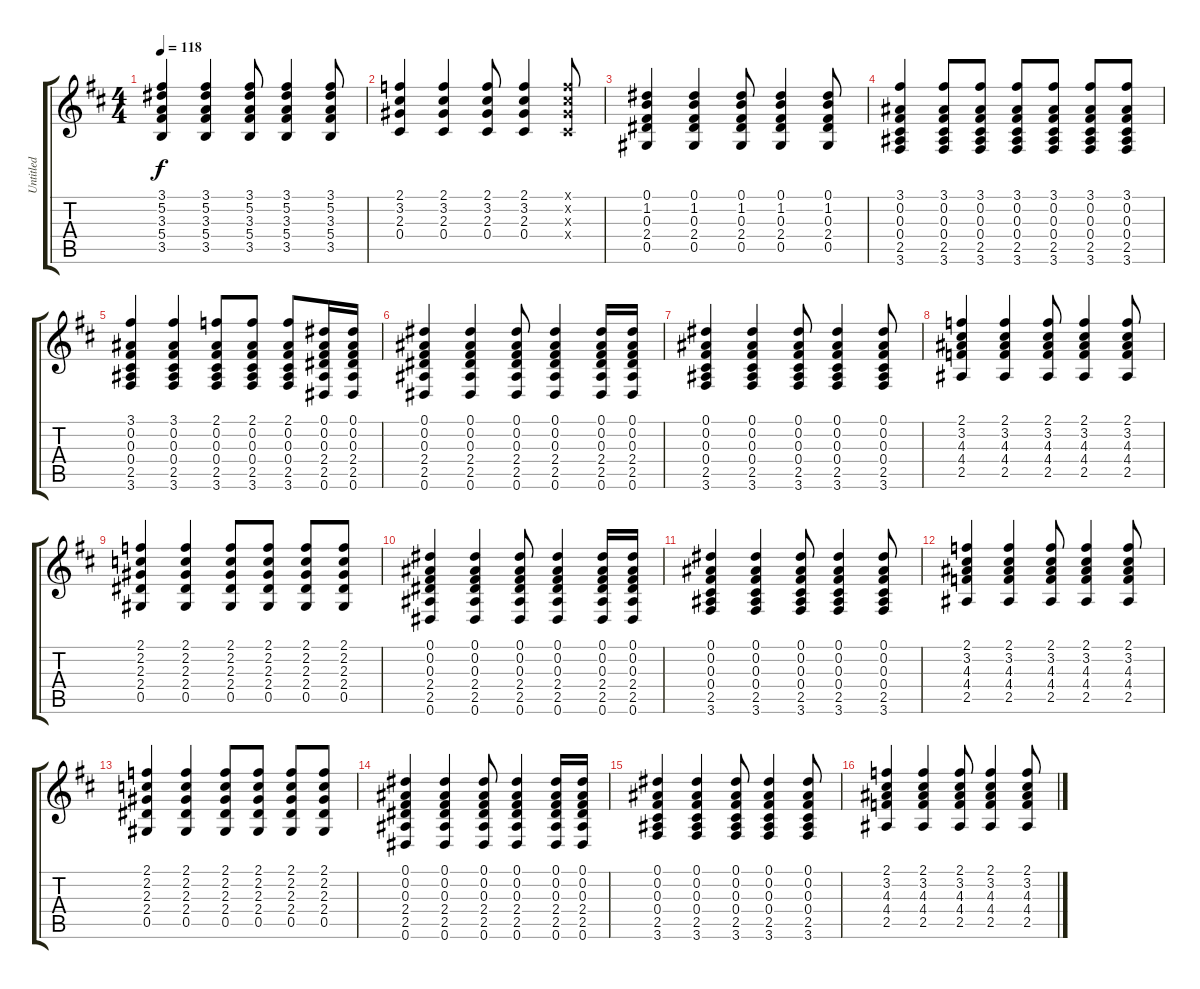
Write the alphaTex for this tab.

\track ("Untitled" "Untitled") {instrument acousticguitarsteel}
\staff {score tabs}
\tuning (Eb4 Bb3 Gb3 Db3 Ab2 Eb2) {hide}
\ts (4 4)
\tempo 118
\clef g2
\ks d
(3.1 5.2 3.3 5.4 3.5).4{dy f} (3.1 5.2 3.3 5.4 3.5).4 (3.1 5.2 3.3 5.4 3.5).8 (3.1 5.2 3.3 5.4 3.5).4 (3.1 5.2 3.3 5.4 3.5).8 |
(2.1 3.2 2.3 0.4).4 (2.1 3.2 2.3 0.4).4 (2.1 3.2 2.3 0.4).8 (2.1 3.2 2.3 0.4).4 (2.1{x} 3.2{x} 2.3{x} 0.4{x}).8 |
(0.1 1.2 0.3 2.4 0.5).4 (0.1 1.2 0.3 2.4 0.5).4 (0.1 1.2 0.3 2.4 0.5).8 (0.1 1.2 0.3 2.4 0.5).4 (0.1 1.2 0.3 2.4 0.5).8 |
(3.1 0.2 0.3 0.4 2.5 3.6).4 (3.1 0.2 0.3 0.4 2.5 3.6).8 (3.1 0.2 0.3 0.4 2.5 3.6).8 (3.1 0.2 0.3 0.4 2.5 3.6).8 (3.1 0.2 0.3 0.4 2.5 3.6).8 (3.1 0.2 0.3 0.4 2.5 3.6).8 (3.1 0.2 0.3 0.4 2.5 3.6).8 |
(3.1 0.2 0.3 0.4 2.5 3.6).4 (3.1 0.2 0.3 0.4 2.5 3.6).4 (2.1 0.2 0.3 0.4 2.5 3.6).8 (2.1 0.2 0.3 0.4 2.5 3.6).8 (2.1 0.2 0.3 0.4 2.5 3.6).8 (0.1 0.2 0.3 2.4 2.5 0.6).16 (0.1 0.2 0.3 2.4 2.5 0.6).16 |
(0.1 0.2 0.3 2.4 2.5 0.6).4 (0.1 0.2 0.3 2.4 2.5 0.6).4 (0.1 0.2 0.3 2.4 2.5 0.6).8 (0.1 0.2 0.3 2.4 2.5 0.6).4 (0.1 0.2 0.3 2.4 2.5 0.6).16 (0.1 0.2 0.3 2.4 2.5 0.6).16 |
(0.1 0.2 0.3 0.4 2.5 3.6).4 (0.1 0.2 0.3 0.4 2.5 3.6).4 (0.1 0.2 0.3 0.4 2.5 3.6).8 (0.1 0.2 0.3 0.4 2.5 3.6).4 (0.1 0.2 0.3 0.4 2.5 3.6).8 |
(2.1 3.2 4.3 4.4 2.5).4 (2.1 3.2 4.3 4.4 2.5).4 (2.1 3.2 4.3 4.4 2.5).8 (2.1 3.2 4.3 4.4 2.5).4 (2.1 3.2 4.3 4.4 2.5).8 |
(2.1 2.2 2.3 2.4 0.5).4 (2.1 2.2 2.3 2.4 0.5).4 (2.1 2.2 2.3 2.4 0.5).8 (2.1 2.2 2.3 2.4 0.5).8 (2.1 2.2 2.3 2.4 0.5).8 (2.1 2.2 2.3 2.4 0.5).8 |
(0.1 0.2 0.3 2.4 2.5 0.6).4 (0.1 0.2 0.3 2.4 2.5 0.6).4 (0.1 0.2 0.3 2.4 2.5 0.6).8 (0.1 0.2 0.3 2.4 2.5 0.6).4 (0.1 0.2 0.3 2.4 2.5 0.6).16 (0.1 0.2 0.3 2.4 2.5 0.6).16 |
(0.1 0.2 0.3 0.4 2.5 3.6).4 (0.1 0.2 0.3 0.4 2.5 3.6).4 (0.1 0.2 0.3 0.4 2.5 3.6).8 (0.1 0.2 0.3 0.4 2.5 3.6).4 (0.1 0.2 0.3 0.4 2.5 3.6).8 |
(2.1 3.2 4.3 4.4 2.5).4 (2.1 3.2 4.3 4.4 2.5).4 (2.1 3.2 4.3 4.4 2.5).8 (2.1 3.2 4.3 4.4 2.5).4 (2.1 3.2 4.3 4.4 2.5).8 |
(2.1 2.2 2.3 2.4 0.5).4 (2.1 2.2 2.3 2.4 0.5).4 (2.1 2.2 2.3 2.4 0.5).8 (2.1 2.2 2.3 2.4 0.5).8 (2.1 2.2 2.3 2.4 0.5).8 (2.1 2.2 2.3 2.4 0.5).8 |
(0.1 0.2 0.3 2.4 2.5 0.6).4 (0.1 0.2 0.3 2.4 2.5 0.6).4 (0.1 0.2 0.3 2.4 2.5 0.6).8 (0.1 0.2 0.3 2.4 2.5 0.6).4 (0.1 0.2 0.3 2.4 2.5 0.6).16 (0.1 0.2 0.3 2.4 2.5 0.6).16 |
(0.1 0.2 0.3 0.4 2.5 3.6).4 (0.1 0.2 0.3 0.4 2.5 3.6).4 (0.1 0.2 0.3 0.4 2.5 3.6).8 (0.1 0.2 0.3 0.4 2.5 3.6).4 (0.1 0.2 0.3 0.4 2.5 3.6).8 |
(2.1 3.2 4.3 4.4 2.5).4 (2.1 3.2 4.3 4.4 2.5).4 (2.1 3.2 4.3 4.4 2.5).8 (2.1 3.2 4.3 4.4 2.5).4 (2.1 3.2 4.3 4.4 2.5).8
